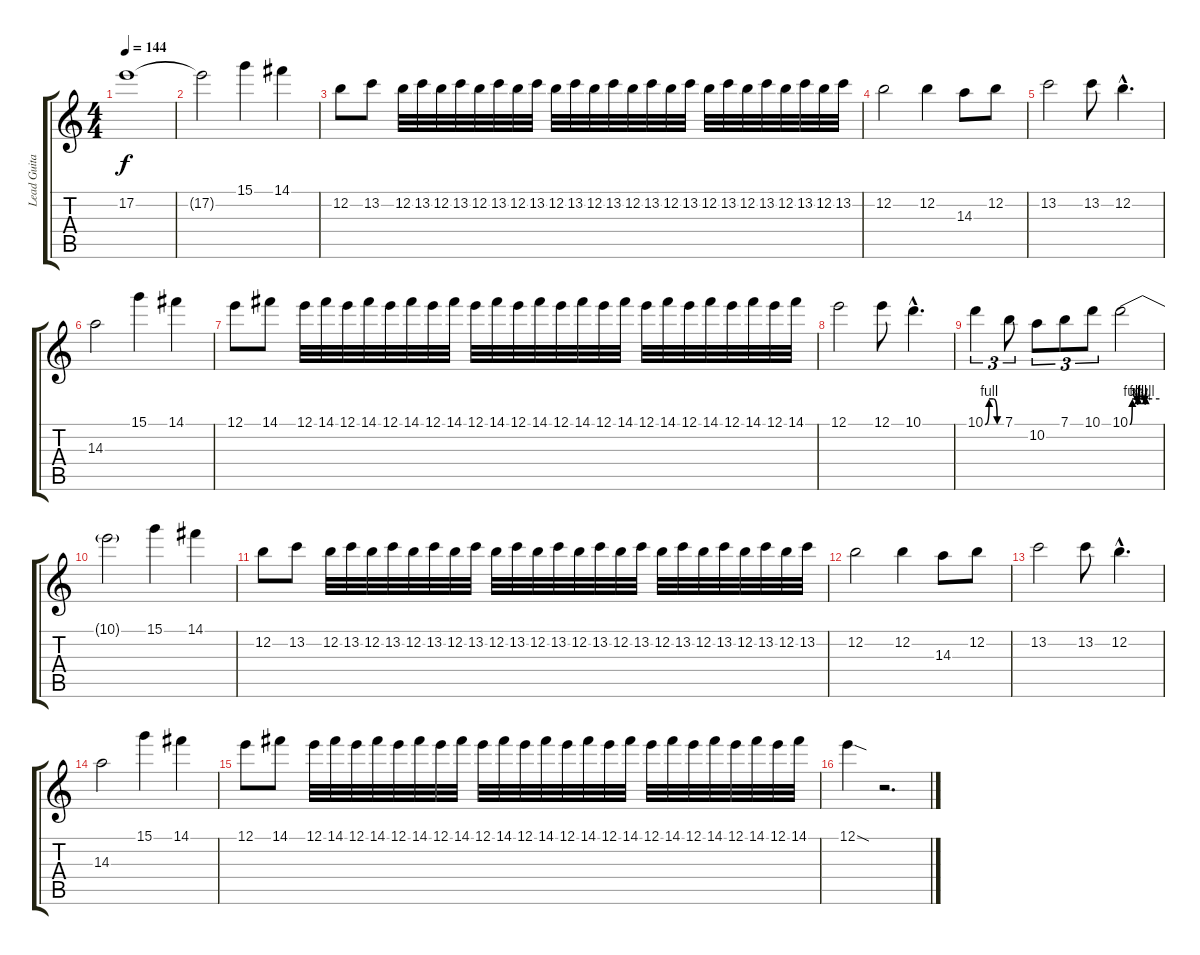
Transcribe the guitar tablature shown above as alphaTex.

\track ("Lead Guitar" "Lead Guita") {instrument overdrivenguitar}
\staff {score tabs}
\tuning (E4 B3 G3 D3 A2 E2) {hide}
\ts (4 4)
\tempo 144
\clef g2
\ks c
17.2.1{dy f instrument overdrivenguitar} |
17.2{t}.2 15.1.4 14.1.4 |
12.2.8 13.2.8 12.2.32 13.2.32 12.2.32 13.2.32 12.2.32 13.2.32 12.2.32 13.2.32 12.2.32 13.2.32 12.2.32 13.2.32 12.2.32 13.2.32 12.2.32 13.2.32 12.2.32 13.2.32 12.2.32 13.2.32 12.2.32 13.2.32 12.2.32 13.2.32 |
12.2.2 12.2.4 14.3.8 12.2.8 |
13.2.2 13.2.8 12.2{hac}.4{d} |
14.3.2 15.1.4 14.1.4 |
12.1.8 14.1.8 12.1.32 14.1.32 12.1.32 14.1.32 12.1.32 14.1.32 12.1.32 14.1.32 12.1.32 14.1.32 12.1.32 14.1.32 12.1.32 14.1.32 12.1.32 14.1.32 12.1.32 14.1.32 12.1.32 14.1.32 12.1.32 14.1.32 12.1.32 14.1.32 |
12.1.2 12.1.8 10.1{hac}.4{d} |
10.1{be (custom 0 0 15 4 30 4 45 0 60 0)}.4{tu (3 2)} 7.1.8{tu (3 2)} 10.2.8{tu (3 2)} 7.1.8{tu (3 2)} 10.1.8{tu (3 2)} 10.1{be (custom 0 0 5 4 13 4 15 3 17 4 28 4 30 3 32 4 60 4)}.2 |
10.1{t}.2 15.1.4 14.1.4 |
12.2.8 13.2.8 12.2.32 13.2.32 12.2.32 13.2.32 12.2.32 13.2.32 12.2.32 13.2.32 12.2.32 13.2.32 12.2.32 13.2.32 12.2.32 13.2.32 12.2.32 13.2.32 12.2.32 13.2.32 12.2.32 13.2.32 12.2.32 13.2.32 12.2.32 13.2.32 |
12.2.2 12.2.4 14.3.8 12.2.8 |
13.2.2 13.2.8 12.2{hac}.4{d} |
14.3.2 15.1.4 14.1.4 |
12.1.8 14.1.8 12.1.32 14.1.32 12.1.32 14.1.32 12.1.32 14.1.32 12.1.32 14.1.32 12.1.32 14.1.32 12.1.32 14.1.32 12.1.32 14.1.32 12.1.32 14.1.32 12.1.32 14.1.32 12.1.32 14.1.32 12.1.32 14.1.32 12.1.32 14.1.32 |
12.1{sod}.4 r.2{d}
